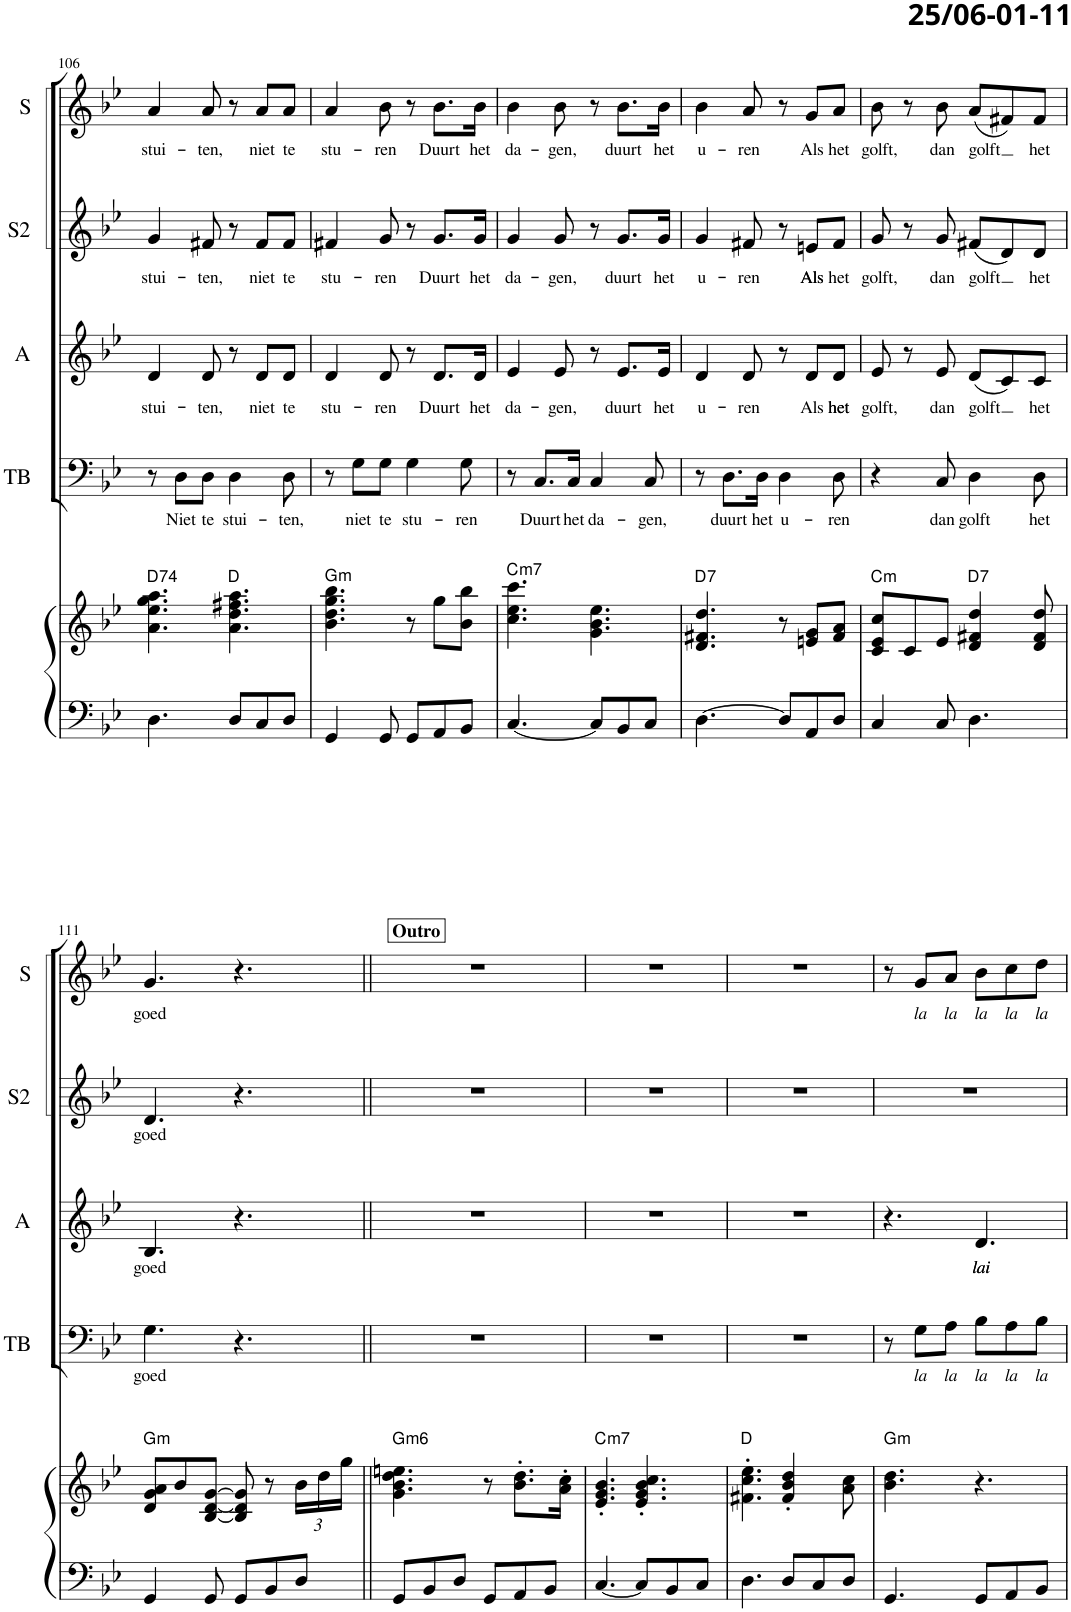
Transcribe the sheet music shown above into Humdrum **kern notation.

**kern	**kern	**harte	**kern	**text	**kern	**text	**kern	**text	**kern	**text
*part5	*part5	*part5	*part4	*part4	*part3	*part3	*part2	*part2	*part1	*part1
*staff6	*staff5	*	*staff4	*staff4	*staff3	*staff3	*staff2	*staff2	*staff1	*staff1
*I"Piano	*	*	*I"Tenor/Bas	*	*I"Alt	*	*I"Sopraan 2	*	*I"Sopraan	*
*I'Pno	*	*	*I'TB	*	*I'A	*	*I'S2	*	*I'S	*
!!LO:PB:g=z
*clefF4	*clefG2	*	*clefF4	*	*clefG2	*	*clefG2	*	*clefG2	*
*k[b-e-]	*k[b-e-]	*	*k[b-e-]	*	*k[b-e-]	*	*k[b-e-]	*	*k[b-e-]	*
*M6/8	*M6/8	*	*M6/8	*	*M6/8	*	*M6/8	*	*M6/8	*
=106	=106	=106	=106	=106	=106	=106	=106	=106	=106	=106
!	!	!LO:H:kt=74	!	!	!	!LO:LY:b	!	!LO:LY:b	!	!LO:LY:b
4.D\	4.a\ 4.ee-\ 4.gg\ 4.aa\	D:maj	8r	.	4d/	stui-	4g/	stui-	4a/	stui-
!	!	!	!	!LO:LY:b	!	!	!	!	!	!
.	.	.	8D\L	Niet	.	.	.	.	.	.
!	!	!	!	!LO:LY:b	!	!LO:LY:b	!	!LO:LY:b	!	!LO:LY:b
.	.	.	8D\J	te	8d/	-ten,	8f#X/	-ten,	8a/	-ten,
!	!	!	!	!LO:LY:b	!	!	!	!	!	!
8D/L	4.a\ 4.dd\ 4.ff#X\ 4.aa\	D:maj	4D\	stui-	8r	.	8r	.	8r	.
!	!	!	!	!	!	!LO:LY:b	!	!LO:LY:b	!	!LO:LY:b
8C/	.	.	.	.	8d/L	niet	8f#/L	niet	8a/L	niet
!	!	!	!	!LO:LY:b	!	!LO:LY:b	!	!LO:LY:b	!	!LO:LY:b
8D/J	.	.	8D\	-ten,	8d/J	te	8f#/J	te	8a/J	te
=107	=107	=107	=107	=107	=107	=107	=107	=107	=107	=107
!	!	!LO:H:kt=m	!	!	!	!LO:LY:b	!	!LO:LY:b	!	!LO:LY:b
4GG/	4.b-\ 4.dd\ 4.gg\ 4.bb-\	G:min	8r	.	4d/	stu-	4f#X/	stu-	4a/	stu-
!	!	!	!	!LO:LY:b	!	!	!	!	!	!
.	.	.	8G\L	niet	.	.	.	.	.	.
!	!	!	!	!LO:LY:b	!	!LO:LY:b	!	!LO:LY:b	!	!LO:LY:b
8GG/	.	.	8G\J	te	8d/	-ren	8g/	-ren	8b-\	-ren
!	!	!	!	!LO:LY:b	!	!	!	!	!	!
8GG/L	8r	.	4G\	stu-	8r	.	8r	.	8r	.
!	!	!	!	!	!	!LO:LY:b	!	!LO:LY:b	!	!LO:LY:b
8AA/	8gg\L	.	.	.	8.d/L	Duurt	8.g/L	Duurt	8.b-\L	Duurt
!	!	!	!	!LO:LY:b	!	!	!	!	!	!
8BB-/J	8b-\ 8bb-\J	.	8G\	-ren	.	.	.	.	.	.
!	!	!	!	!	!	!LO:LY:b	!	!LO:LY:b	!	!LO:LY:b
.	.	.	.	.	16d/Jk	het	16g/Jk	het	16b-\Jk	het
=108	=108	=108	=108	=108	=108	=108	=108	=108	=108	=108
!	!	!LO:H:kt=m7	!	!	!	!LO:LY:b	!	!LO:LY:b	!	!LO:LY:b
[<4.C/	4.cc\ 4.ee-\ 4.ccc\	C:min7	8r	.	4e-/	da-	4g/	da-	4b-\	da-
!	!	!	!	!LO:LY:b	!	!	!	!	!	!
.	.	.	8.C/L	Duurt	.	.	.	.	.	.
!	!	!	!	!	!	!LO:LY:b	!	!LO:LY:b	!	!LO:LY:b
.	.	.	.	.	8e-/	-gen,	8g/	-gen,	8b-\	-gen,
!	!	!	!	!LO:LY:b	!	!	!	!	!	!
.	.	.	16C/Jk	het	.	.	.	.	.	.
!	!	!	!	!LO:LY:b	!	!	!	!	!	!
8C/L]	4.g\ 4.b-\ 4.ee-\	.	4C/	da-	8r	.	8r	.	8r	.
!	!	!	!	!	!	!LO:LY:b	!	!LO:LY:b	!	!LO:LY:b
8BB-/	.	.	.	.	8.e-/L	duurt	8.g/L	duurt	8.b-\L	duurt
!	!	!	!	!LO:LY:b	!	!	!	!	!	!
8C/J	.	.	8C/	-gen,	.	.	.	.	.	.
!	!	!	!	!	!	!LO:LY:b	!	!LO:LY:b	!	!LO:LY:b
.	.	.	.	.	16e-/Jk	het	16g/Jk	het	16b-\Jk	het
=109	=109	=109	=109	=109	=109	=109	=109	=109	=109	=109
!	!	!LO:H:kt=7	!	!	!	!LO:LY:b	!	!LO:LY:b	!	!LO:LY:b
[>4.D\	4.d/ 4.f#X/ 4.dd/	D:7	8r	.	4d/	u-	4g/	u-	4b-\	u-
!	!	!	!	!LO:LY:b	!	!	!	!	!	!
.	.	.	8.D\L	duurt	.	.	.	.	.	.
!	!	!	!	!	!	!LO:LY:b	!	!LO:LY:b	!	!LO:LY:b
.	.	.	.	.	8d/	-ren	8f#X/	-ren	8a/	-ren
!	!	!	!	!LO:LY:b	!	!	!	!	!	!
.	.	.	16D\Jk	het	.	.	.	.	.	.
!	!	!	!	!LO:LY:b	!	!	!	!	!	!
8D/L]	8r	.	4D\	u-	8r	.	8r	.	8r	.
!	!	!	!	!	!	!LO:LY:b	!	!LO:LY:b	!	!LO:LY:b
8AA/	8en/ 8g/L	.	.	.	8d/L	Als	8en/L	Als	8g/L	Als
!	!	!	!	!LO:LY:b	!	!LO:LY:b	!	!LO:LY:b	!	!LO:LY:b
8D/J	8f#/ 8a/J	.	8D\	-ren	8d/J	het	8f#/J	het	8a/J	het
=110	=110	=110	=110	=110	=110	=110	=110	=110	=110	=110
!	!	!LO:H:kt=m	!	!	!	!LO:LY:b	!	!LO:LY:b	!	!LO:LY:b
4C/	8c/ 8e-/ 8cc/L	C:min	4r	.	8e-/	golft,	8g/	golft,	8b-\	golft,
.	8c/	.	.	.	8r	.	8r	.	8r	.
!	!	!	!	!LO:LY:b	!	!LO:LY:b	!	!LO:LY:b	!	!LO:LY:b
8C/	8e-/J	.	8C/	dan	8e-/	dan	8g/	dan	8b-\	dan
!	!	!LO:H:kt=7	!	!LO:LY:b	!	!LO:LY:b	!	!LO:LY:b	!	!LO:LY:b
4.D\	4d/ 4f#X/ 4dd/	D:7	4D\	golft	(8d/L	golft	(8f#X/L	golft	(8a/L	golft
.	.	.	.	.	8c/)	.	8d/)	.	8f#X/)	.
!	!	!	!	!LO:LY:b	!	!LO:LY:b	!	!LO:LY:b	!	!LO:LY:b
.	8d/ 8f#/ 8dd/	.	8D\	het	8c/J	het	8d/J	het	8f#/J	het
!!LO:LB:g=z
=111	=111	=111	=111	=111	=111	=111	=111	=111	=111	=111
!	!	!LO:H:kt=m	!	!LO:LY:b	!	!LO:LY:b	!	!LO:LY:b	!	!LO:LY:b
4GG/	8d/ 8g/ 8a/L	G:min	4.G\	goed	4.B-/	goed	4.d/	goed	4.g/	goed
.	8b-/	.	.	.	.	.	.	.	.	.
8GG/	[<8B-/ [<8d/ [>8g/J	.	.	.	.	.	.	.	.	.
8GG/L	8B-/] 8d/] 8g/]	.	4.r	.	4.r	.	4.r	.	4.r	.
8BB-/	8r	.	.	.	.	.	.	.	.	.
*	*Xbrackettup	*	*	*	*	*	*	*	*	*
8D/J	24b-\LL	.	.	.	.	.	.	.	.	.
.	24dd\	.	.	.	.	.	.	.	.	.
.	24gg\JJ	.	.	.	.	.	.	.	.	.
=112||	=112||	=112||	=112||	=112||	=112||	=112||	=112||	=112||	=112||	=112||
!	!	!LO:H:kt=m6	!	!	!	!	!	!	!LO:TX:a:B:t=Outro	!
8GG/L	4.g\ 4.b-\ 4.dd\ 4.een\	G:min6	2.r	.	2.r	.	2.r	.	2.r	.
8BB-/	.	.	.	.	.	.	.	.	.	.
8D/J	.	.	.	.	.	.	.	.	.	.
8GG/L	8r	.	.	.	.	.	.	.	.	.
8AA/	8.b-\' 8.dd\'L	.	.	.	.	.	.	.	.	.
8BB-/J	.	.	.	.	.	.	.	.	.	.
.	16a\' 16cc\'Jk	.	.	.	.	.	.	.	.	.
=113	=113	=113	=113	=113	=113	=113	=113	=113	=113	=113
!	!	!LO:H:kt=m7	!	!	!	!	!	!	!	!
[<4.C/	4.e-/' 4.g/' 4.b-/'	C:min7	2.r	.	2.r	.	2.r	.	2.r	.
8C/L]	4.e-/' 4.g/' 4.b-/' 4.cc/'	.	.	.	.	.	.	.	.	.
8BB-/	.	.	.	.	.	.	.	.	.	.
8C/J	.	.	.	.	.	.	.	.	.	.
=114	=114	=114	=114	=114	=114	=114	=114	=114	=114	=114
4.D\	4.f#X\' 4.cc\' 4.ee-\'	D:maj	2.r	.	2.r	.	2.r	.	2.r	.
8D/L	4f#/' 4b-/' 4dd/'	.	.	.	.	.	.	.	.	.
8C/	.	.	.	.	.	.	.	.	.	.
8D/J	8a\ 8cc\	.	.	.	.	.	.	.	.	.
=115	=115	=115	=115	=115	=115	=115	=115	=115	=115	=115
!	!	!LO:H:kt=m	!	!	!	!	!	!	!	!
4.GG/	4.b-\ 4.dd\	G:min	8r	.	4.r	.	2.r	.	8r	.
!	!	!	!	!LO:LY:b	!	!	!	!	!	!
.	.	.	8G\L	la	.	.	.	.	8g/L	.
!	!	!	!	!LO:LY:b	!	!	!	!	!	!LO:LY:b
.	.	.	8A\J	la	.	.	.	.	8a/J	la
!	!	!	!	!LO:LY:b	!	!LO:LY:b	!	!	!	!LO:LY:b
8GG/L	4.r	.	8B-\L	la	4.d/	lai	.	.	8b-\L	la
!	!	!	!	!LO:LY:b	!	!	!	!	!	!
8AA/	.	.	8A\	la	.	.	.	.	8cc\	.
!	!	!	!	!LO:LY:b	!	!	!	!	!	!LO:LY:b
8BB-/J	.	.	8B-\J	la	.	.	.	.	8dd\J	la
=	=	=	=	=	=	=	=	=	=	=
*-	*-	*-	*-	*-	*-	*-	*-	*-	*-	*-
